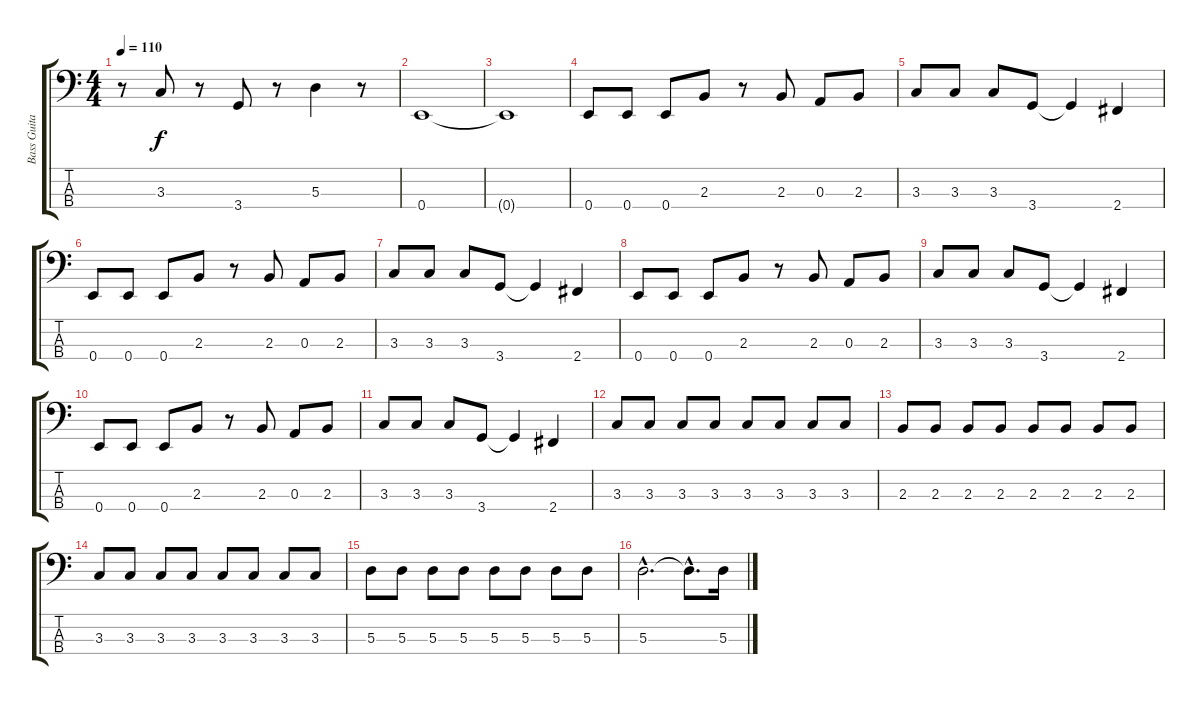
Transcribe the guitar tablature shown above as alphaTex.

\track ("Bass Guitar" "Bass Guita") {instrument electricbassfinger}
\staff {score tabs}
\tuning (G2 D2 A1 E1) {hide}
\ts (4 4)
\tempo 110
\clef f4
\ks c
r.8{dy f} 3.3.8 r.8 3.4.8 r.8 5.3.4 r.8 |
0.4.1 |
0.4{t}.1 |
0.4.8 0.4.8 0.4.8 2.3.8 r.8 2.3.8 0.3.8 2.3.8 |
3.3.8 3.3.8 3.3.8 3.4.8 3.4{t}.4 2.4.4 |
0.4.8 0.4.8 0.4.8 2.3.8 r.8 2.3.8 0.3.8 2.3.8 |
3.3.8 3.3.8 3.3.8 3.4.8 3.4{t}.4 2.4.4 |
0.4.8 0.4.8 0.4.8 2.3.8 r.8 2.3.8 0.3.8 2.3.8 |
3.3.8 3.3.8 3.3.8 3.4.8 3.4{t}.4 2.4.4 |
0.4.8 0.4.8 0.4.8 2.3.8 r.8 2.3.8 0.3.8 2.3.8 |
3.3.8 3.3.8 3.3.8 3.4.8 3.4{t}.4 2.4.4 |
3.3.8 3.3.8 3.3.8 3.3.8 3.3.8 3.3.8 3.3.8 3.3.8 |
2.3.8 2.3.8 2.3.8 2.3.8 2.3.8 2.3.8 2.3.8 2.3.8 |
3.3.8 3.3.8 3.3.8 3.3.8 3.3.8 3.3.8 3.3.8 3.3.8 |
5.3.8 5.3.8 5.3.8 5.3.8 5.3.8 5.3.8 5.3.8 5.3.8 |
5.3{hac}.2{d} 5.3{hac t}.8{d} 5.3.16
